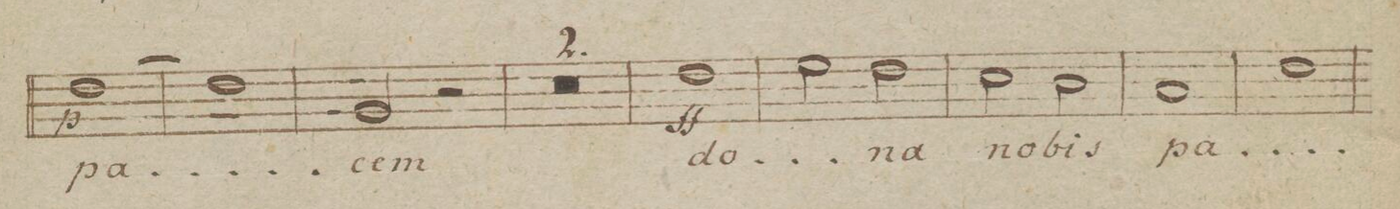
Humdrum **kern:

**kern	**text	**dynam
*I"Basso	*	*
*clefF4	*	*
*k[b-e-]	*	*
*met(c|)	*	*
*M2/2	*	*
[1F	pa-	p
=105	=105	=105
1F]	.	.
=106	=106	=106
2BB-/	-cem	.
2r	.	.
=107	=107	=107
0r	.	.
=108	=108	=108
=109	=109	=109
1F	do-	ff
=110	=110	=110
2G\	.	.
2F\	-na	.
=111	=111	=111
2E-\	no-	.
2D\	-bis	.
=112	=112	=112
1C	pa-	.
=113	=113	=113
1F	.	.
=114	=114	=114
*-	*-	*-
